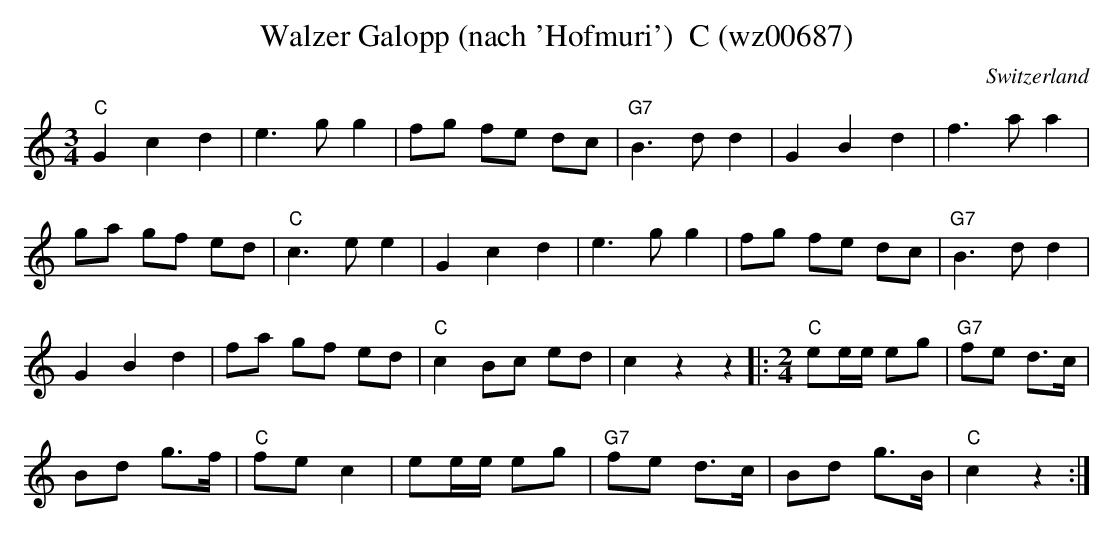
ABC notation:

X:1
T: Walzer Galopp (nach 'Hofmuri')  C (wz00687)
O:Switzerland
M:3/4
L:1/8
K:C major
"C"G2c2d2 | e3gg2 | fg fe dc | "G7"B3dd2 | G2B2d2 | f3aa2 |
ga gf ed | "C"c3ee2 | G2c2d2 | e3gg2 | fg fe dc | "G7"B3dd2 |
G2B2d2 | fa gf ed | "C"c2Bc ed | c2z2z2 |: [M:2/4] "C"ee/e/ eg | "G7"fe d>c |
Bd g>f | "C"fec2 | ee/e/ eg | "G7"fe d>c | Bd g>B | "C"c2z2 :|
